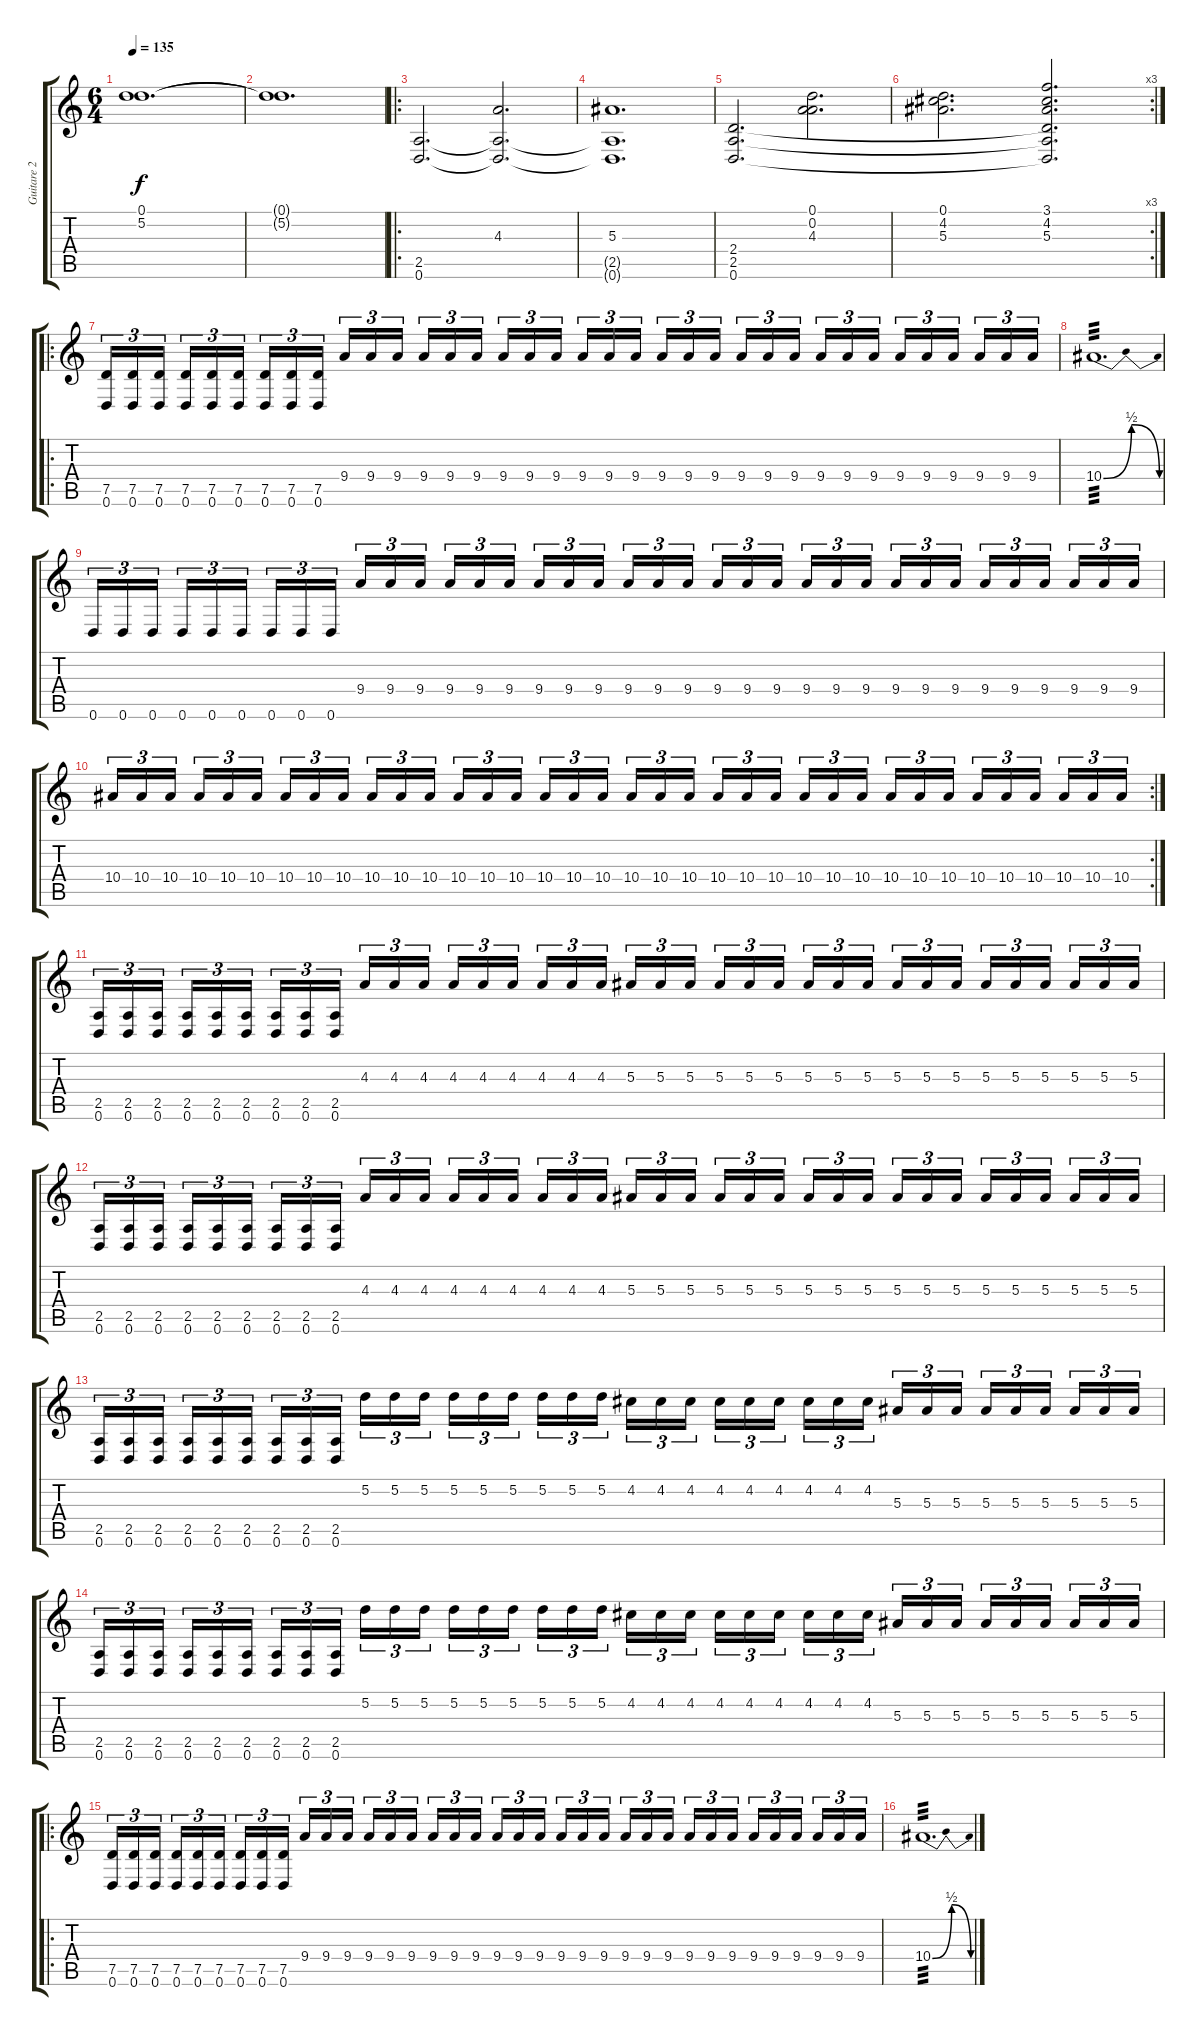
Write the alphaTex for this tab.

\track ("Guitare 2" "Guitare 2") {instrument distortionguitar}
\staff {score tabs}
\tuning (D4 A3 F3 C3 G2 D2) {hide}
\ts (6 4)
\tempo 135
\clef g2
\ks c
(0.1 5.2).1{d dy f} |
(0.1{t} 5.2{t}).1{d} |
\ro
(2.5 0.6).2{d} (4.3 2.5{t} 0.6{t}).2{d} |
(5.3 2.5{t} 0.6{t}).1{d} |
(2.4 2.5 0.6).2{d} (0.1 0.2 4.3).2{d} |
\rc 3
(0.1 4.2 5.3).2{d} (3.1 4.2 5.3 2.4{t} 2.5{t} 0.6{t}).2{d} |
\ro
(7.5 0.6).16{tu (3 2)} (7.5 0.6).16{tu (3 2)} (7.5 0.6).16{tu (3 2) beam splitsecondary} (7.5 0.6).16{tu (3 2)} (7.5 0.6).16{tu (3 2)} (7.5 0.6).16{tu (3 2) beam splitsecondary} (7.5 0.6).16{tu (3 2)} (7.5 0.6).16{tu (3 2)} (7.5 0.6).16{tu (3 2) beam splitsecondary} 9.4.16{tu (3 2)} 9.4.16{tu (3 2)} 9.4.16{tu (3 2) beam splitsecondary} 9.4.16{tu (3 2)} 9.4.16{tu (3 2)} 9.4.16{tu (3 2) beam splitsecondary} 9.4.16{tu (3 2)} 9.4.16{tu (3 2)} 9.4.16{tu (3 2)} 9.4.16{tu (3 2)} 9.4.16{tu (3 2)} 9.4.16{tu (3 2) beam splitsecondary} 9.4.16{tu (3 2)} 9.4.16{tu (3 2)} 9.4.16{tu (3 2) beam splitsecondary} 9.4.16{tu (3 2)} 9.4.16{tu (3 2)} 9.4.16{tu (3 2) beam splitsecondary} 9.4.16{tu (3 2)} 9.4.16{tu (3 2)} 9.4.16{tu (3 2) beam splitsecondary} 9.4.16{tu (3 2)} 9.4.16{tu (3 2)} 9.4.16{tu (3 2) beam splitsecondary} 9.4.16{tu (3 2)} 9.4.16{tu (3 2)} 9.4.16{tu (3 2)} |
10.4{be (bendrelease 0 0 30 2 30 2 60 0)}.1{d tp 3} |
0.6.16{tu (3 2)} 0.6.16{tu (3 2)} 0.6.16{tu (3 2) beam splitsecondary} 0.6.16{tu (3 2)} 0.6.16{tu (3 2)} 0.6.16{tu (3 2) beam splitsecondary} 0.6.16{tu (3 2)} 0.6.16{tu (3 2)} 0.6.16{tu (3 2) beam splitsecondary} 9.4.16{tu (3 2)} 9.4.16{tu (3 2)} 9.4.16{tu (3 2) beam splitsecondary} 9.4.16{tu (3 2)} 9.4.16{tu (3 2)} 9.4.16{tu (3 2) beam splitsecondary} 9.4.16{tu (3 2)} 9.4.16{tu (3 2)} 9.4.16{tu (3 2)} 9.4.16{tu (3 2)} 9.4.16{tu (3 2)} 9.4.16{tu (3 2) beam splitsecondary} 9.4.16{tu (3 2)} 9.4.16{tu (3 2)} 9.4.16{tu (3 2) beam splitsecondary} 9.4.16{tu (3 2)} 9.4.16{tu (3 2)} 9.4.16{tu (3 2) beam splitsecondary} 9.4.16{tu (3 2)} 9.4.16{tu (3 2)} 9.4.16{tu (3 2) beam splitsecondary} 9.4.16{tu (3 2)} 9.4.16{tu (3 2)} 9.4.16{tu (3 2) beam splitsecondary} 9.4.16{tu (3 2)} 9.4.16{tu (3 2)} 9.4.16{tu (3 2)} |
\rc 2
10.4.16{tu (3 2)} 10.4.16{tu (3 2)} 10.4.16{tu (3 2) beam splitsecondary} 10.4.16{tu (3 2)} 10.4.16{tu (3 2)} 10.4.16{tu (3 2) beam splitsecondary} 10.4.16{tu (3 2)} 10.4.16{tu (3 2)} 10.4.16{tu (3 2) beam splitsecondary} 10.4.16{tu (3 2)} 10.4.16{tu (3 2)} 10.4.16{tu (3 2) beam splitsecondary} 10.4.16{tu (3 2)} 10.4.16{tu (3 2)} 10.4.16{tu (3 2) beam splitsecondary} 10.4.16{tu (3 2)} 10.4.16{tu (3 2)} 10.4.16{tu (3 2)} 10.4.16{tu (3 2)} 10.4.16{tu (3 2)} 10.4.16{tu (3 2) beam splitsecondary} 10.4.16{tu (3 2)} 10.4.16{tu (3 2)} 10.4.16{tu (3 2) beam splitsecondary} 10.4.16{tu (3 2)} 10.4.16{tu (3 2)} 10.4.16{tu (3 2) beam splitsecondary} 10.4.16{tu (3 2)} 10.4.16{tu (3 2)} 10.4.16{tu (3 2) beam splitsecondary} 10.4.16{tu (3 2)} 10.4.16{tu (3 2)} 10.4.16{tu (3 2) beam splitsecondary} 10.4.16{tu (3 2)} 10.4.16{tu (3 2)} 10.4.16{tu (3 2)} |
(2.5 0.6).16{tu (3 2)} (2.5 0.6).16{tu (3 2)} (2.5 0.6).16{tu (3 2) beam splitsecondary} (2.5 0.6).16{tu (3 2)} (2.5 0.6).16{tu (3 2)} (2.5 0.6).16{tu (3 2) beam splitsecondary} (2.5 0.6).16{tu (3 2)} (2.5 0.6).16{tu (3 2)} (2.5 0.6).16{tu (3 2) beam splitsecondary} 4.3.16{tu (3 2)} 4.3.16{tu (3 2)} 4.3.16{tu (3 2) beam splitsecondary} 4.3.16{tu (3 2)} 4.3.16{tu (3 2)} 4.3.16{tu (3 2) beam splitsecondary} 4.3.16{tu (3 2)} 4.3.16{tu (3 2)} 4.3.16{tu (3 2)} 5.3.16{tu (3 2)} 5.3.16{tu (3 2)} 5.3.16{tu (3 2) beam splitsecondary} 5.3.16{tu (3 2)} 5.3.16{tu (3 2)} 5.3.16{tu (3 2) beam splitsecondary} 5.3.16{tu (3 2)} 5.3.16{tu (3 2)} 5.3.16{tu (3 2) beam splitsecondary} 5.3.16{tu (3 2)} 5.3.16{tu (3 2)} 5.3.16{tu (3 2) beam splitsecondary} 5.3.16{tu (3 2)} 5.3.16{tu (3 2)} 5.3.16{tu (3 2) beam splitsecondary} 5.3.16{tu (3 2)} 5.3.16{tu (3 2)} 5.3.16{tu (3 2)} |
(2.5 0.6).16{tu (3 2)} (2.5 0.6).16{tu (3 2)} (2.5 0.6).16{tu (3 2) beam splitsecondary} (2.5 0.6).16{tu (3 2)} (2.5 0.6).16{tu (3 2)} (2.5 0.6).16{tu (3 2) beam splitsecondary} (2.5 0.6).16{tu (3 2)} (2.5 0.6).16{tu (3 2)} (2.5 0.6).16{tu (3 2) beam splitsecondary} 4.3.16{tu (3 2)} 4.3.16{tu (3 2)} 4.3.16{tu (3 2) beam splitsecondary} 4.3.16{tu (3 2)} 4.3.16{tu (3 2)} 4.3.16{tu (3 2) beam splitsecondary} 4.3.16{tu (3 2)} 4.3.16{tu (3 2)} 4.3.16{tu (3 2)} 5.3.16{tu (3 2)} 5.3.16{tu (3 2)} 5.3.16{tu (3 2) beam splitsecondary} 5.3.16{tu (3 2)} 5.3.16{tu (3 2)} 5.3.16{tu (3 2) beam splitsecondary} 5.3.16{tu (3 2)} 5.3.16{tu (3 2)} 5.3.16{tu (3 2) beam splitsecondary} 5.3.16{tu (3 2)} 5.3.16{tu (3 2)} 5.3.16{tu (3 2) beam splitsecondary} 5.3.16{tu (3 2)} 5.3.16{tu (3 2)} 5.3.16{tu (3 2) beam splitsecondary} 5.3.16{tu (3 2)} 5.3.16{tu (3 2)} 5.3.16{tu (3 2)} |
(2.5 0.6).16{tu (3 2)} (2.5 0.6).16{tu (3 2)} (2.5 0.6).16{tu (3 2) beam splitsecondary} (2.5 0.6).16{tu (3 2)} (2.5 0.6).16{tu (3 2)} (2.5 0.6).16{tu (3 2) beam splitsecondary} (2.5 0.6).16{tu (3 2)} (2.5 0.6).16{tu (3 2)} (2.5 0.6).16{tu (3 2) beam splitsecondary} 5.2.16{tu (3 2)} 5.2.16{tu (3 2)} 5.2.16{tu (3 2) beam splitsecondary} 5.2.16{tu (3 2)} 5.2.16{tu (3 2)} 5.2.16{tu (3 2) beam splitsecondary} 5.2.16{tu (3 2)} 5.2.16{tu (3 2)} 5.2.16{tu (3 2)} 4.2.16{tu (3 2)} 4.2.16{tu (3 2)} 4.2.16{tu (3 2) beam splitsecondary} 4.2.16{tu (3 2)} 4.2.16{tu (3 2)} 4.2.16{tu (3 2) beam splitsecondary} 4.2.16{tu (3 2)} 4.2.16{tu (3 2)} 4.2.16{tu (3 2) beam splitsecondary} 5.3.16{tu (3 2)} 5.3.16{tu (3 2)} 5.3.16{tu (3 2) beam splitsecondary} 5.3.16{tu (3 2)} 5.3.16{tu (3 2)} 5.3.16{tu (3 2) beam splitsecondary} 5.3.16{tu (3 2)} 5.3.16{tu (3 2)} 5.3.16{tu (3 2)} |
(2.5 0.6).16{tu (3 2)} (2.5 0.6).16{tu (3 2)} (2.5 0.6).16{tu (3 2) beam splitsecondary} (2.5 0.6).16{tu (3 2)} (2.5 0.6).16{tu (3 2)} (2.5 0.6).16{tu (3 2) beam splitsecondary} (2.5 0.6).16{tu (3 2)} (2.5 0.6).16{tu (3 2)} (2.5 0.6).16{tu (3 2) beam splitsecondary} 5.2.16{tu (3 2)} 5.2.16{tu (3 2)} 5.2.16{tu (3 2) beam splitsecondary} 5.2.16{tu (3 2)} 5.2.16{tu (3 2)} 5.2.16{tu (3 2) beam splitsecondary} 5.2.16{tu (3 2)} 5.2.16{tu (3 2)} 5.2.16{tu (3 2)} 4.2.16{tu (3 2)} 4.2.16{tu (3 2)} 4.2.16{tu (3 2) beam splitsecondary} 4.2.16{tu (3 2)} 4.2.16{tu (3 2)} 4.2.16{tu (3 2) beam splitsecondary} 4.2.16{tu (3 2)} 4.2.16{tu (3 2)} 4.2.16{tu (3 2) beam splitsecondary} 5.3.16{tu (3 2)} 5.3.16{tu (3 2)} 5.3.16{tu (3 2) beam splitsecondary} 5.3.16{tu (3 2)} 5.3.16{tu (3 2)} 5.3.16{tu (3 2) beam splitsecondary} 5.3.16{tu (3 2)} 5.3.16{tu (3 2)} 5.3.16{tu (3 2)} |
\ro
(7.5 0.6).16{tu (3 2)} (7.5 0.6).16{tu (3 2)} (7.5 0.6).16{tu (3 2) beam splitsecondary} (7.5 0.6).16{tu (3 2)} (7.5 0.6).16{tu (3 2)} (7.5 0.6).16{tu (3 2) beam splitsecondary} (7.5 0.6).16{tu (3 2)} (7.5 0.6).16{tu (3 2)} (7.5 0.6).16{tu (3 2) beam splitsecondary} 9.4.16{tu (3 2)} 9.4.16{tu (3 2)} 9.4.16{tu (3 2) beam splitsecondary} 9.4.16{tu (3 2)} 9.4.16{tu (3 2)} 9.4.16{tu (3 2) beam splitsecondary} 9.4.16{tu (3 2)} 9.4.16{tu (3 2)} 9.4.16{tu (3 2)} 9.4.16{tu (3 2)} 9.4.16{tu (3 2)} 9.4.16{tu (3 2) beam splitsecondary} 9.4.16{tu (3 2)} 9.4.16{tu (3 2)} 9.4.16{tu (3 2) beam splitsecondary} 9.4.16{tu (3 2)} 9.4.16{tu (3 2)} 9.4.16{tu (3 2) beam splitsecondary} 9.4.16{tu (3 2)} 9.4.16{tu (3 2)} 9.4.16{tu (3 2) beam splitsecondary} 9.4.16{tu (3 2)} 9.4.16{tu (3 2)} 9.4.16{tu (3 2) beam splitsecondary} 9.4.16{tu (3 2)} 9.4.16{tu (3 2)} 9.4.16{tu (3 2)} |
10.4{be (bendrelease 0 0 30 2 30 2 60 0)}.1{d tp 3}
